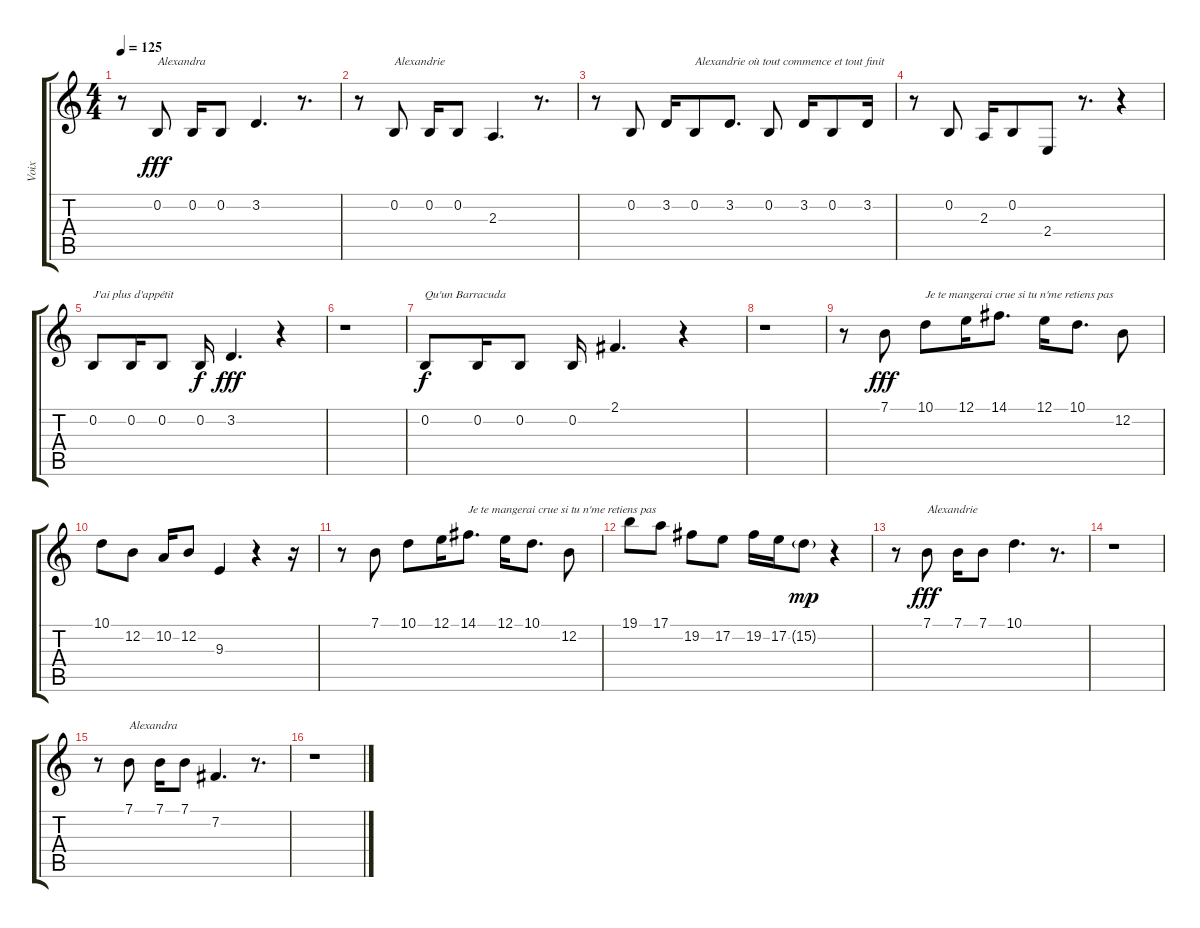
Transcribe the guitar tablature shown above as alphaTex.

\track ("Voix" "Voix") {instrument oboe}
\staff {score tabs}
\tuning (E4 B3 G3 D3 A2 E2) {hide}
\ts (4 4)
\tempo 125
\clef g2
\ks c
r.8{dy fff} 0.2.8{txt "Alexandra"} 0.2.16 0.2.8 3.2.4{d} r.8{d} |
r.8 0.2.8{txt "Alexandrie"} 0.2.16 0.2.8 2.3.4{d} r.8{d} |
r.8 0.2.8 3.2.16 0.2.8{txt "Alexandrie où tout commence et tout finit"} 3.2.8{d} 0.2.8 3.2.16 0.2.8 3.2.16 |
r.8 0.2.8 2.3.16 0.2.8 2.4.8 r.8{d} r.4 |
0.2.8{txt "J'ai plus d'appétit"} 0.2.16 0.2.8 0.2.16{dy f} 3.2.4{d dy fff} r.4 |
r.1 |
0.2.8{txt "Qu'un Barracuda" dy f} 0.2.16 0.2.8 0.2.16 2.1.4{d} r.4 |
r.1 |
r.8 7.1.8{dy fff} 10.1.8{txt "Je te mangerai crue si tu n'me retiens pas"} 12.1.16 14.1.8{d} 12.1.16 10.1.8{d} 12.2.8 |
10.1.8 12.2.8 10.2.16 12.2.8 9.3.4 r.4 r.16 |
r.8 7.1.8 10.1.8 12.1.16 14.1.8{d txt "Je te mangerai crue si tu n'me retiens pas"} 12.1.16 10.1.8{d} 12.2.8 |
19.1.8 17.1.8 19.2.8 17.2.8 19.2.16 17.2.16 15.2{g}.8{dy mp} r.4 |
r.8 7.1.8{txt "Alexandrie" dy fff} 7.1.16 7.1.8 10.1.4{d} r.8{d} |
r.1 |
r.8 7.1.8{txt "Alexandra"} 7.1.16 7.1.8 7.2.4{d} r.8{d} |
r.1
